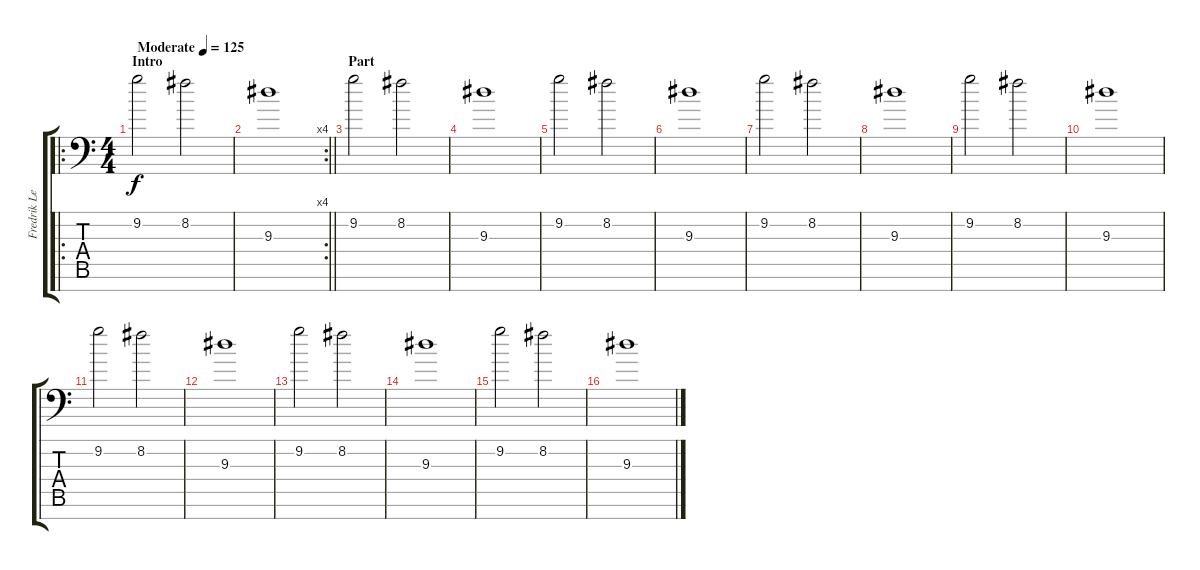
\track ("Fredrik Lead" "Fredrik Le") {instrument electricguitarmuted}
\staff {score tabs}
\tuning (Eb4 Bb3 Gb3 Db3 Ab2 Eb2 Bb1) {hide}
\ro
\ts (4 4)
\section ("" "Intro")
\tempo (125 "Moderate")
\clef f4
\ks c
9.2.2{dy f instrument electricguitarmuted} 8.2.2 |
\rc 4
\barLineRight lightlight
9.3.1 |
\section ("" "Part")
9.2.2 8.2.2 |
9.3.1 |
9.2.2 8.2.2 |
9.3.1 |
9.2.2 8.2.2 |
9.3.1 |
9.2.2 8.2.2 |
9.3.1 |
9.2.2 8.2.2 |
9.3.1 |
9.2.2 8.2.2 |
9.3.1 |
9.2.2 8.2.2 |
9.3.1
